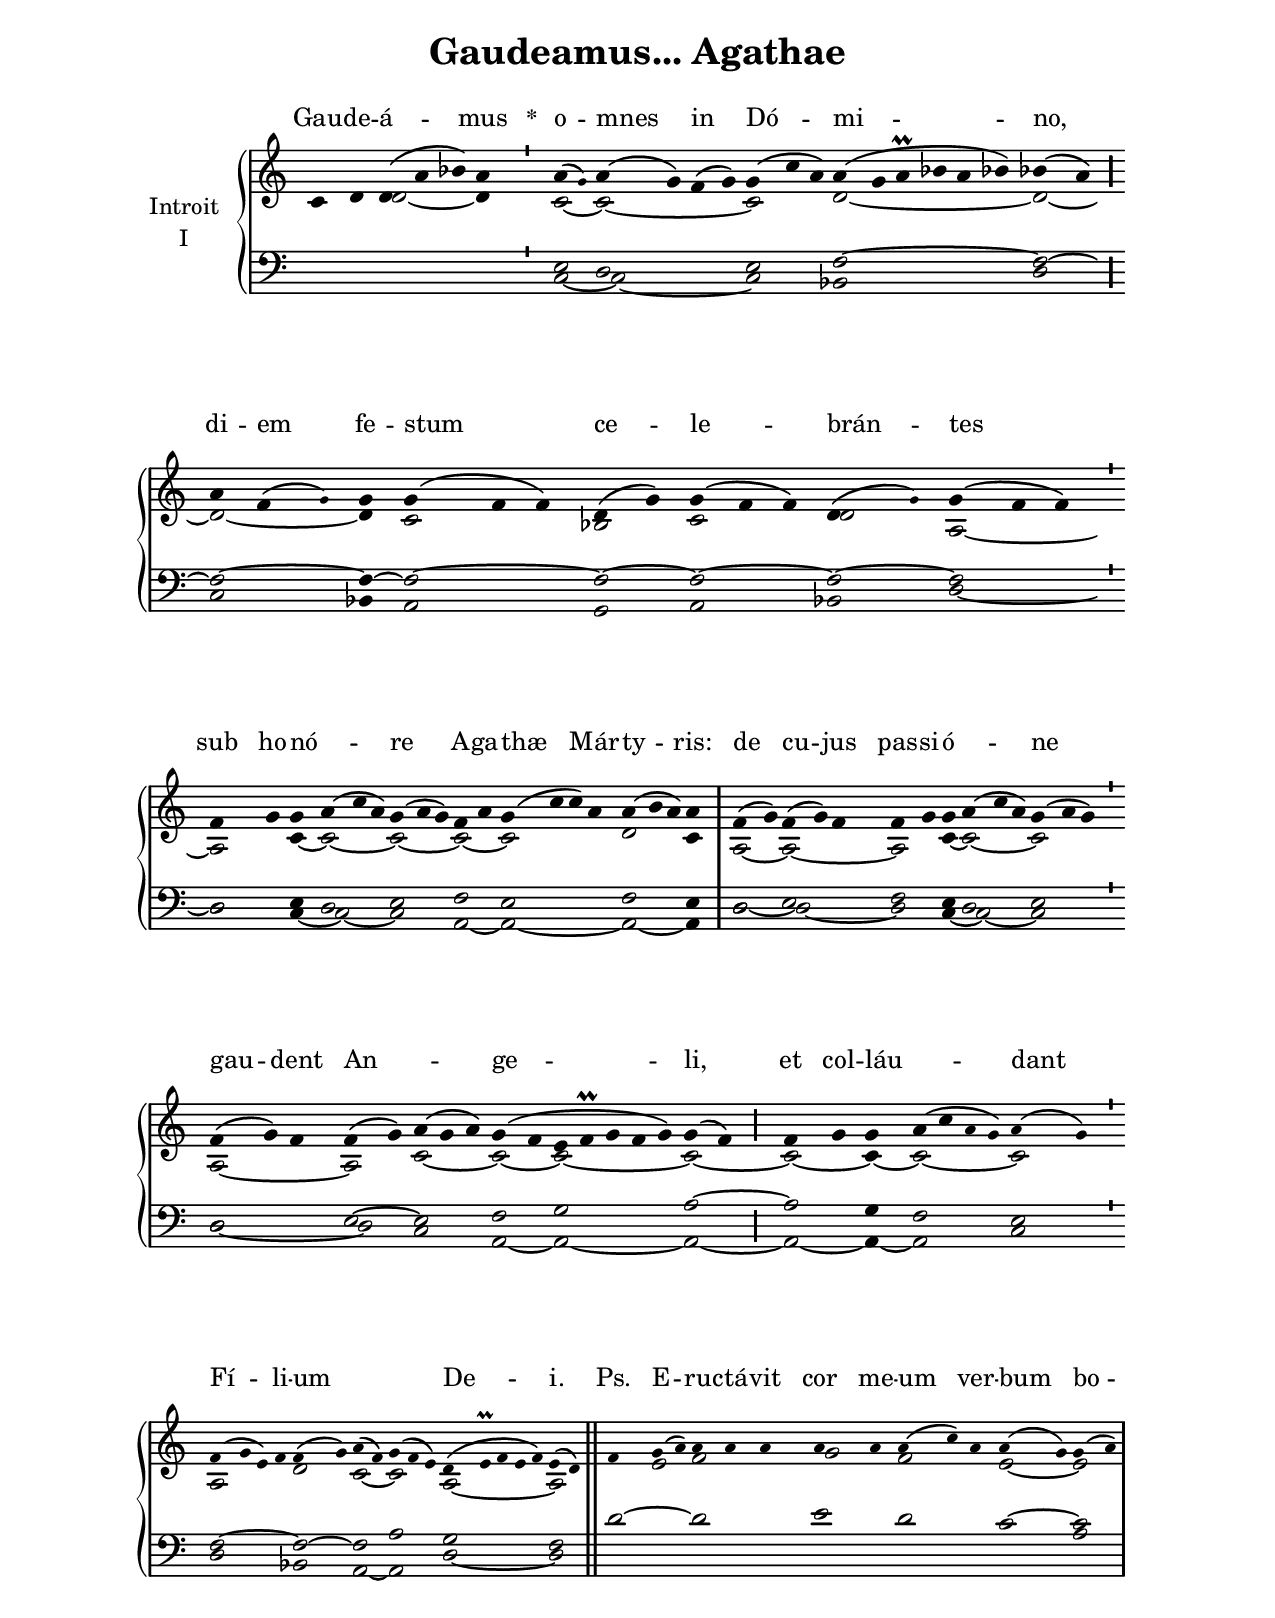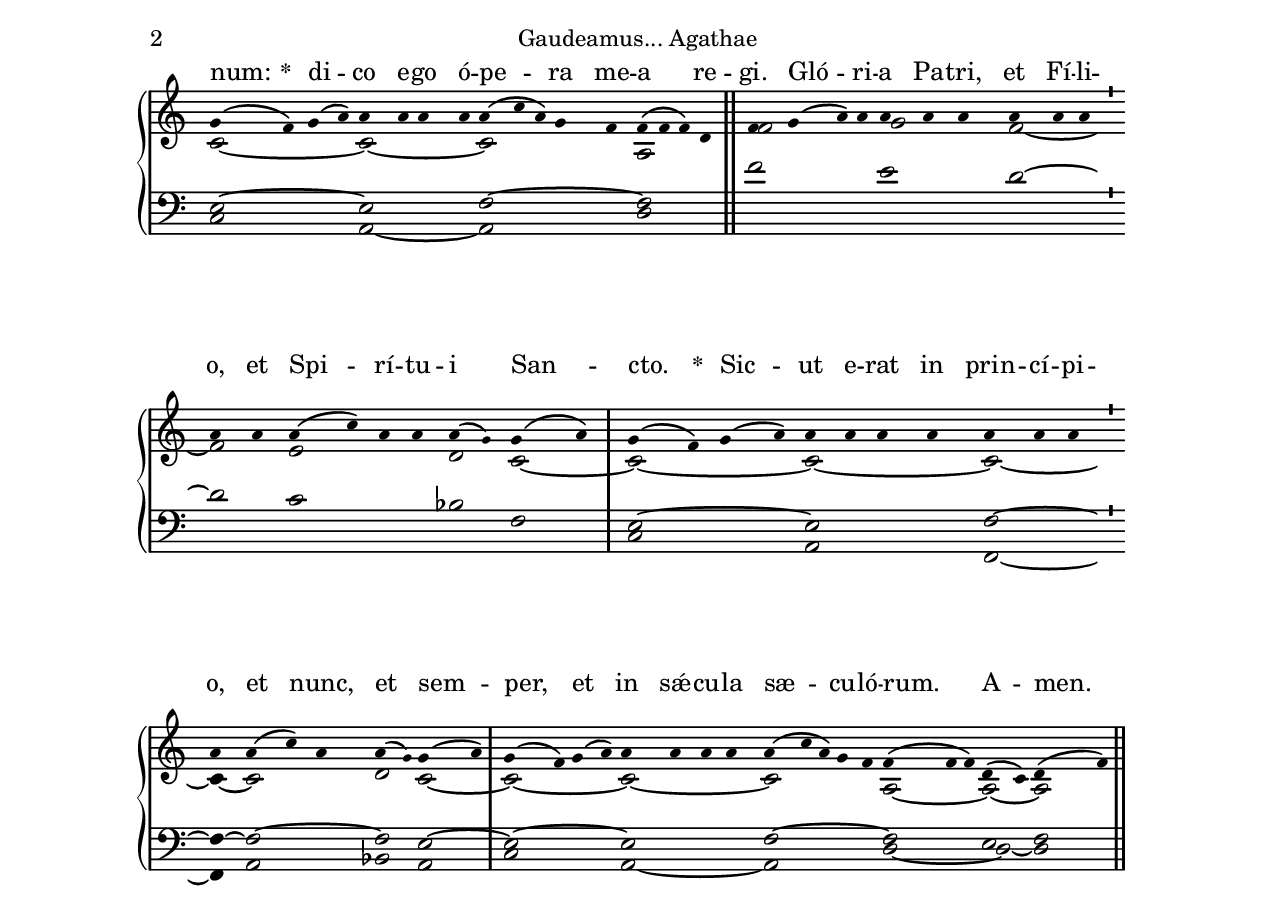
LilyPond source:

\version "2.18"
\include "gregorian.ly"
\include "noh2.ily"


%Page reference: page iii.74
%(volume.page)

global = {
 \key f \lydian
 \cadenzaOn 
}

\header {
  title = \markup \center-column {"Gaudeamus... Agathae" \vspace #1 }
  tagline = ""
  composer = ""
}

\paper {
 #(include-special-characters)
  oddHeaderMarkup = \markup \fill-line {
    \line {}
    \center-column {
      \on-the-fly #first-page     " "
      \on-the-fly #not-first-page "Gaudeamus... Agathae"
    }
    \line { \on-the-fly #print-page-number-check-first \fromproperty #'page:page-number-string }
  }
  evenHeaderMarkup = \markup \fill-line {
    \line { \on-the-fly #print-page-number-check-first \fromproperty #'page:page-number-string }
    \center-column { "Gaudeamus... Agathae" }
    \line {}
  }
}

chantText = \lyricmode {
Gau -- de -- á -- mus 
\set stanza = " * " o -- mnes in Dó -- mi -- no, 
di -- em fe -- stum ce -- le -- brán -- tes sub ho -- nó -- _ re A -- ga -- thæ Már -- ty -- ris: 
de cu -- jus pas -- si -- ó -- _ ne gau -- dent An -- _ ge -- li, 
et col -- láu -- _ dant Fí -- li -- um _ _ De -- i. Ps. 
E -- ru -- ctá -- vit cor me -- um ver -- bum bo -- num: 
\set stanza = " * " 
di -- co e -- go ó -- pe -- ra me -- a re -- gi. 
Gló -- ri -- a Pa -- tri, et Fí -- li -- o, et Spi -- rí -- tu -- i San -- cto. 
\set stanza = " * " 
Sic -- ut e -- rat in prin -- cí -- pi -- o, et nunc, et sem -- per, 
et in sǽ -- cu -- la sæ -- cu -- ló -- rum. A -- men. _ }

chantMusic = {
\tieDown   c'4 d'4  d'4 ( a'4 bes'4) a'4 \divisioMinima
 a'4 ( \once \tweak #'font-size #-4 g' ) a'4 ( g'4) f'4 ( g'4) g'4 ( c''4 a'4)  a'4 ( g'4 a'\prall bes'4 a'4 bes'4) bes'4 ( a'4) \divisioMaior
 a'4 f'4 ( \once \tweak #'font-size #-4 g' ) g'4 g'4 ( f'4 f'4) d'4 ( g'4) g'4 ( f'4 f'4) d'4 ( \once \tweak #'font-size #-4 g' ) g'4 ( f'4 f'4) \divisioMinima
 f'4 g'4 g'4 a'4 ( c''4 a'4) g'4 ( a'4 g'4) f'4 a'4 g'4 ( c''4 c''4) a'4 a'4 ( b'4 a'4) a'4 \divisioMaxima
 f'4 ( g'4) f'4 ( g'4) f'4 f'4 g'4 g'4 a'4 ( c''4 a'4) g'4 ( a'4 g'4) \divisioMinima
 f'4 ( g'4) f'4 f'4 ( g'4) a'4 ( g'4 a'4) g'4 ( f'4 e'4 f'\prall g'4 f'4 g'4) g'4 ( f'4) \divisioMaior
 f'4 g'4 g'4 a'4 ( c''4 \tiny a' g' 4) a'4 ( g'4) \divisioMinima
 f'4 ( g'4 e'4) f'4 f'4 ( g'4) a'4 ( f'4) g'4 ( f'4 e'4) d'4 ( e'\prall f'4 e'4 f'4) e'4 ( d'4) \finalis
 f'4 g'4 ( a'4) a'4 a'4 a'4 a'4 a'4 a'4 ( c''4) a'4 a'4 ( g'4) g'4 ( a'4) \divisioMaxima
 g'4 ( f'4) g'4 ( a'4) a'4 a'4 a'4 a'4 a'4 ( c''4 a'4) g'4 f'4 f'4 ( f'4 f'4) d'4 \finalis
  f'4 g'4 ( a'4) a'4 a'4 a'4 a'4 a'4 a'4 a'4 \divisioMinima
 a'4 a'4 a'4 ( c''4) a'4 a'4 a'4 ( \once \tweak #'font-size #-4 g' ) g'4 ( a'4) \divisioMaxima
 g'4 ( f'4) g'4 ( a'4) a'4 a'4 a'4 a'4 a'4 a'4 a'4 \divisioMinima
 a'4 a'4 ( c''4) a'4 a'4 ( \once \tweak #'font-size #-4 g' ) g'4 ( a'4) \divisioMaxima
 g'4 ( f'4) g'4 ( a'4) a'4 a'4 a'4 a'4 a'4 ( c''4 a'4) g'4 f'4 f'4 ( f'4 f'4) d'4 ( c'4) d'4 ( f'4) \finalis

}

altoMusic = {
r2 d'2*3/2 ~ d'4 \divisioMinima
c'2 ~ c'2*4/2 ~ c'2*3/2 d'2*6/2 ~ d'2 ~ \divisioMaior
d'2*3/2 ~ d'4 c'2*3/2 bes2 c'2*3/2 d'2 a2*3/2 ~ \divisioMinima
a2 c'4 ~ c'2*3/2 ~ c'2*3/2 ~ c'2 ~ c'2*4/2 d'2*3/2 c'4 \divisioMaxima
a2 ~ a2*3/2 ~ a2 c'4 ~ c'2*3/2 ~ c'2*3/2 \divisioMinima
a2*3/2 ~ a2 c'2*3/2 ~ c'2 ~ c'2*5/2 ~ c'2 ~ \divisioMaior
c'2 ~ c'4 ~ c'2*4/2 ~ c'2 \divisioMinima
a2*4/2 d'2 c'2 ~ c'2*3/2 a2*5/2 ~ a2 \finalis
r4 e'2 f'2*3/2 g'2 f'2*3/2 e'2 ~ e'2 \divisioMaxima
c'2*4/2 ~ c'2*4/2 ~ c'2*5/2 a2*4/2 f'2*4/2 g'2*3/2 f'2*3/2 ~ \divisioMinima
f'2 e'2*4/2 d'2 c'2 ~ \divisioMaxima
c'2*4/2 ~ c'2*4/2 ~ c'2*3/2 ~ \divisioMinima
c'4 ~ c'2*3/2 d'2 c'2 ~ \divisioMaxima
c'2*4/2 ~ c'2*4/2 ~ c'2*5/2 a2*3/2 ~ a2 ~ a2 \finalis
}

tenorMusic = {
r2*6/2 \divisioMinima
e2 d2*4/2 e2*3/2 f2*6/2 ~ f2 ~ \divisioMaior
f2*3/2 ~ f4 ~ f2*3/2 ~ f2 ~ f2*3/2 ~ f2 ~ f2*3/2 \divisioMinima
d2 e4 d2*3/2 e2*3/2 f2 e2*4/2 f2*3/2 e4 \divisioMaxima
d2 e2*3/2 f2 e4 d2*3/2 e2*3/2 \divisioMinima
d2*3/2 e2 ~ e2*3/2 f2 g2*5/2 a2 ~ \divisioMaior
a2 g4 f2*4/2 e2 \divisioMinima
f2*4/2 ~ f2 ~ f2 a2*3/2 g2*5/2 f2 \finalis
d'2*3/2 ~ d'2*3/2 e'2 d'2*3/2 c'2 ~ c'2 \divisioMaxima
e2*4/2 ~ e2*4/2 f2*5/2 ~ f2*4/2 f'2*4/2 e'2*3/2 d'2*3/2 ~ \divisioMinima
d'2 c'2*4/2 bes2 f2 \divisioMaxima
e2*4/2 ~ e2*4/2 f2*3/2 ~ \divisioMinima
f4 ~ f2*3/2 ~ f2 e2 ~ \divisioMaxima
e2*4/2 ~ e2*4/2 f2*5/2 ~ f2*3/2 e2 f2 \finalis
}

bassMusic = {
r2*6/2 \divisioMinima
c2 ~ c2*4/2 ~ c2*3/2 bes,2*6/2 d2 \divisioMaior
c2*3/2 bes,4 a,2*3/2 g,2 a,2*3/2 bes,2 d2*3/2 ~ \divisioMinima
d2 c4 ~ c2*3/2 ~ c2*3/2 a,2 ~ a,2*4/2 ~ a,2*3/2 ~ a,4 \divisioMaxima
d2 ~ d2*3/2 ~ d2 c4 ~ c2*3/2 ~ c2*3/2 \divisioMinima
d2*3/2 ~ d2 c2*3/2 a,2 ~ a,2*5/2 ~ a,2 ~ \divisioMaior
a,2 ~ a,4 ~ a,2*4/2 c2 \divisioMinima
d2*4/2 bes,2 a,2 ~ a,2*3/2 d2*5/2 ~ d2 \finalis
r2*13/2 a2 \divisioMaxima
c2*4/2 a,2*4/2 ~ a,2*5/2 d2*4/2 r2*10/2 \divisioMinima
r2*10/2 \divisioMaxima
c2*4/2 a,2*4/2 f,2*3/2 ~ \divisioMinima
f,4 a,2*3/2 bes,2 a,2 \divisioMaxima
c2*4/2 a,2*4/2 ~ a,2*5/2 d2*3/2 ~ d2 ~ d2 \finalis
}

voiceLines = {
\voiceLineStyle


}

\score{
  <<
    \new GrandStaff <<
      \set GrandStaff.autoBeaming = ##f
      \set GrandStaff.instrumentName = \markup \center-column {
        "Introit"
        "I"
      }
      \new Staff = up <<
        \new Voice = "chant" {
          \voiceOne \global \chantMusic
        }
        \new Voice {
          \voiceTwo \global \altoMusic
        }
      >>

      \new Staff = down <<
        \clef bass
        \new Voice {
          \voiceOne \global \tenorMusic
        }
        \new Voice {
          \voiceTwo \global \bassMusic
        }
	\new Voice {
        \voiceThree \global \voiceLines
        }
      >>
    >>
    \new Lyrics \lyricsto chant {
      \chantText
    }
  >>
  \layout{
  }
  \midi{
    \tempo 4 = 125
  }
}
